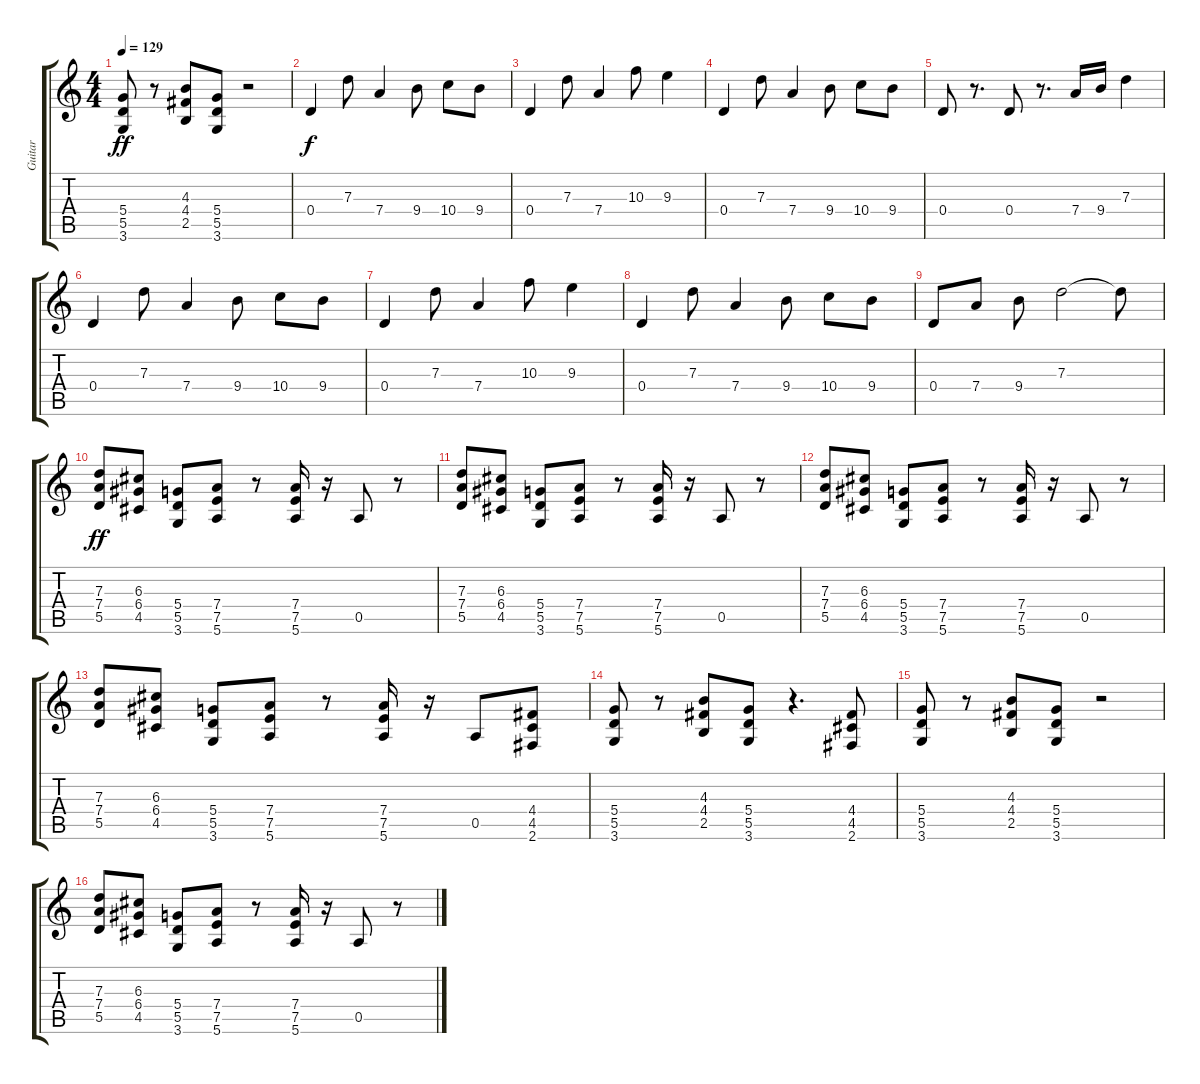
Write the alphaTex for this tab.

\track ("Guitar" "Guitar") {instrument overdrivenguitar}
\staff {score tabs}
\tuning (E4 B3 G3 D3 A2 E2) {hide}
\ts (4 4)
\tempo 129
\clef g2
\ks c
(5.4 5.5 3.6).8{dy ff} r.8 (4.3 4.4 2.5).8 (5.4 5.5 3.6).8 r.2 |
0.4.4{dy f volume 10} 7.3.8 7.4.4 9.4.8 10.4.8 9.4.8 |
0.4.4 7.3.8 7.4.4 10.3.8 9.3.4 |
0.4.4 7.3.8 7.4.4 9.4.8 10.4.8 9.4.8 |
0.4.8 r.8{d} 0.4.8 r.8{d} 7.4.16 9.4.16 7.3.4 |
0.4.4 7.3.8 7.4.4 9.4.8 10.4.8 9.4.8 |
0.4.4 7.3.8 7.4.4 10.3.8 9.3.4 |
0.4.4 7.3.8 7.4.4 9.4.8 10.4.8 9.4.8 |
0.4.8 7.4.8 9.4.8 7.3.2 7.3{t}.8 |
(7.3 7.4 5.5).8{dy ff volume 9} (6.3 6.4 4.5).8 (5.4 5.5 3.6).8 (7.4 7.5 5.6).8 r.8 (7.4 7.5 5.6).16 r.16 0.5.8 r.8 |
(7.3 7.4 5.5).8 (6.3 6.4 4.5).8 (5.4 5.5 3.6).8 (7.4 7.5 5.6).8 r.8 (7.4 7.5 5.6).16 r.16 0.5.8 r.8 |
(7.3 7.4 5.5).8 (6.3 6.4 4.5).8 (5.4 5.5 3.6).8 (7.4 7.5 5.6).8 r.8 (7.4 7.5 5.6).16 r.16 0.5.8 r.8 |
(7.3 7.4 5.5).8 (6.3 6.4 4.5).8 (5.4 5.5 3.6).8 (7.4 7.5 5.6).8 r.8 (7.4 7.5 5.6).16 r.16 0.5.8 (4.4 4.5 2.6).8 |
(5.4 5.5 3.6).8 r.8 (4.3 4.4 2.5).8 (5.4 5.5 3.6).8 r.4{d} (4.4 4.5 2.6).8 |
(5.4 5.5 3.6).8 r.8 (4.3 4.4 2.5).8 (5.4 5.5 3.6).8 r.2 |
(7.3 7.4 5.5).8 (6.3 6.4 4.5).8 (5.4 5.5 3.6).8 (7.4 7.5 5.6).8 r.8 (7.4 7.5 5.6).16 r.16 0.5.8 r.8
